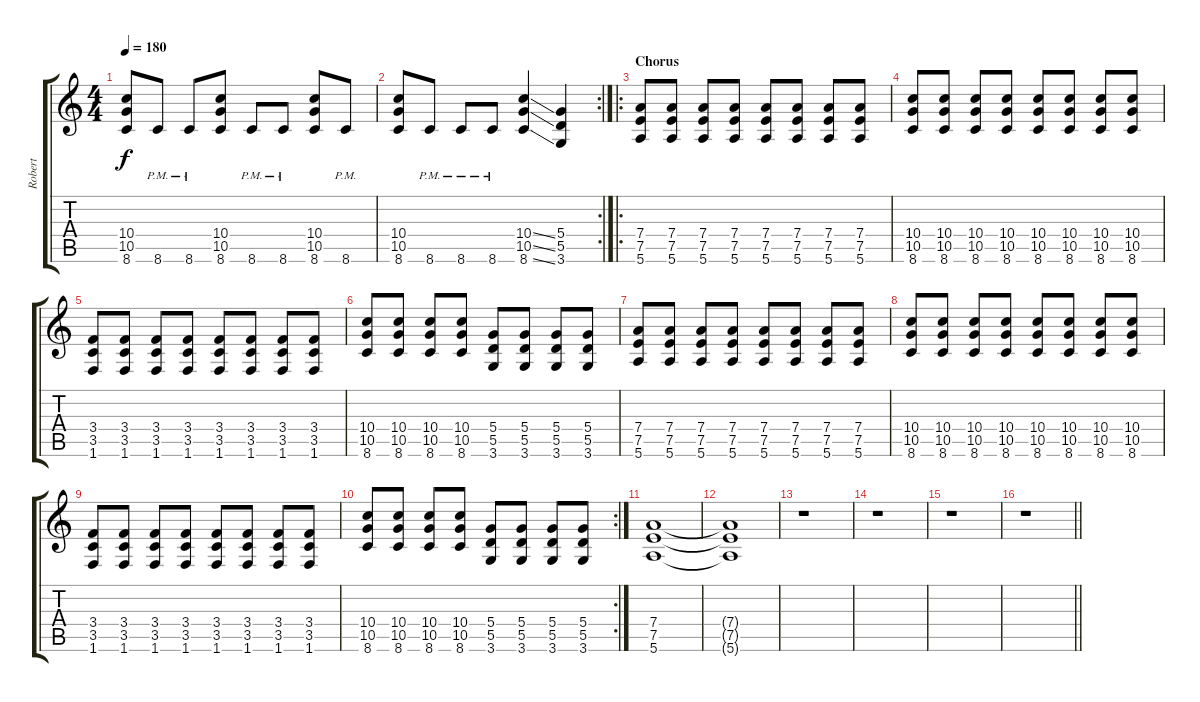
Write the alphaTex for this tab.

\track ("Robert" "Robert") {instrument overdrivenguitar}
\staff {score tabs}
\tuning (E4 B3 G3 D3 A2 E2) {hide}
\ts (4 4)
\tempo 180
\clef g2
\ks c
(10.4 10.5 8.6).8{dy f} 8.6{pm}.8 8.6{pm}.8 (10.4 10.5 8.6).8 8.6{pm}.8 8.6{pm}.8 (10.4 10.5 8.6).8 8.6{pm}.8 |
\rc 2
(10.4 10.5 8.6).8 8.6{pm}.8 8.6{pm}.8 8.6{pm}.8 (10.4{ss} 10.5{ss} 8.6{ss}).4 (5.4 5.5 3.6).4 |
\ro
\section ("" "Chorus")
(7.4 7.5 5.6).8 (7.4 7.5 5.6).8 (7.4 7.5 5.6).8 (7.4 7.5 5.6).8 (7.4 7.5 5.6).8 (7.4 7.5 5.6).8 (7.4 7.5 5.6).8 (7.4 7.5 5.6).8 |
(10.4 10.5 8.6).8 (10.4 10.5 8.6).8 (10.4 10.5 8.6).8 (10.4 10.5 8.6).8 (10.4 10.5 8.6).8 (10.4 10.5 8.6).8 (10.4 10.5 8.6).8 (10.4 10.5 8.6).8 |
(3.4 3.5 1.6).8 (3.4 3.5 1.6).8 (3.4 3.5 1.6).8 (3.4 3.5 1.6).8 (3.4 3.5 1.6).8 (3.4 3.5 1.6).8 (3.4 3.5 1.6).8 (3.4 3.5 1.6).8 |
(10.4 10.5 8.6).8 (10.4 10.5 8.6).8 (10.4 10.5 8.6).8 (10.4 10.5 8.6).8 (5.4 5.5 3.6).8 (5.4 5.5 3.6).8 (5.4 5.5 3.6).8 (5.4 5.5 3.6).8 |
(7.4 7.5 5.6).8 (7.4 7.5 5.6).8 (7.4 7.5 5.6).8 (7.4 7.5 5.6).8 (7.4 7.5 5.6).8 (7.4 7.5 5.6).8 (7.4 7.5 5.6).8 (7.4 7.5 5.6).8 |
(10.4 10.5 8.6).8 (10.4 10.5 8.6).8 (10.4 10.5 8.6).8 (10.4 10.5 8.6).8 (10.4 10.5 8.6).8 (10.4 10.5 8.6).8 (10.4 10.5 8.6).8 (10.4 10.5 8.6).8 |
(3.4 3.5 1.6).8 (3.4 3.5 1.6).8 (3.4 3.5 1.6).8 (3.4 3.5 1.6).8 (3.4 3.5 1.6).8 (3.4 3.5 1.6).8 (3.4 3.5 1.6).8 (3.4 3.5 1.6).8 |
\rc 2
(10.4 10.5 8.6).8 (10.4 10.5 8.6).8 (10.4 10.5 8.6).8 (10.4 10.5 8.6).8 (5.4 5.5 3.6).8 (5.4 5.5 3.6).8 (5.4 5.5 3.6).8 (5.4 5.5 3.6).8 |
(7.4 7.5 5.6).1 |
(7.4{t} 7.5{t} 5.6{t}).1 |
r.1 |
r.1 |
r.1 |
\barLineRight lightlight
r.1
